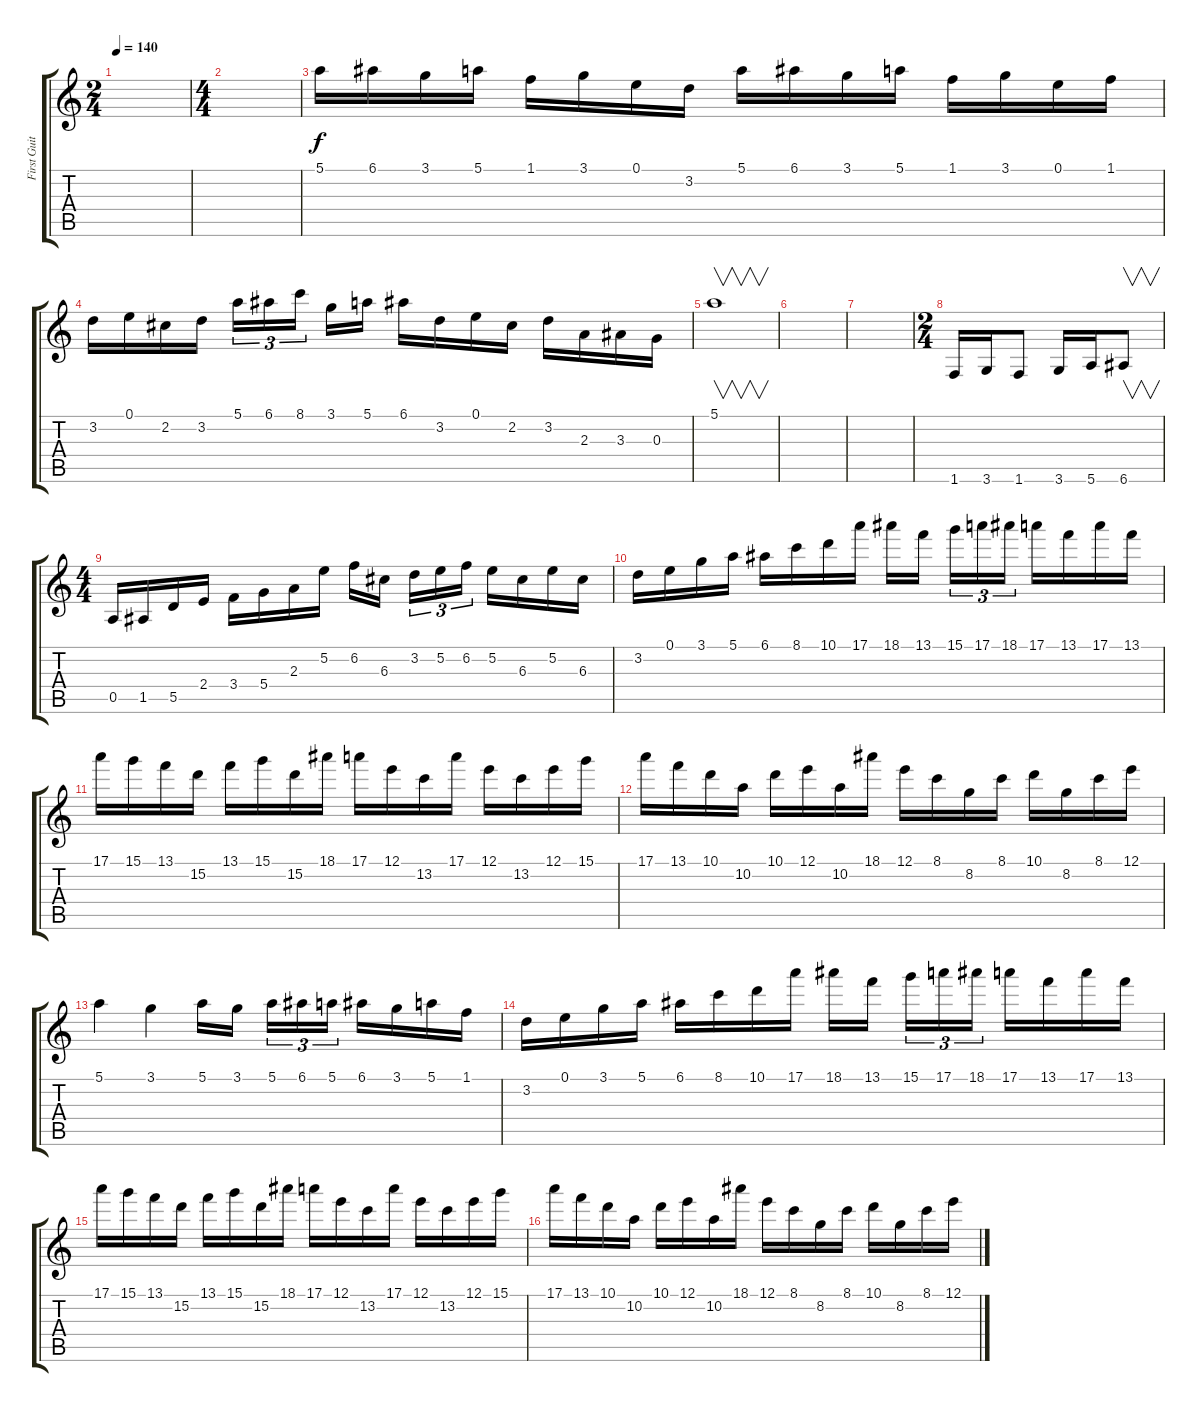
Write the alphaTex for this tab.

\track ("First Guitar" "First Guit") {instrument overdrivenguitar}
\staff {score tabs}
\tuning (E4 B3 G3 D3 A2 E2) {hide}
\ts (2 4)
\tempo 140
\tempo 120
\tempo 140
\clef g2
\ks c
|
\ts (4 4)
|
5.1.16 6.1.16 3.1.16 5.1.16 1.1.16 3.1.16 0.1.16 3.2.16 5.1.16 6.1.16 3.1.16 5.1.16 1.1.16 3.1.16 0.1.16 1.1.16 |
3.2.16 0.1.16 2.2.16 3.2.16 5.1.16{tu (3 2)} 6.1.16{tu (3 2)} 8.1.16{tu (3 2)} 3.1.16 5.1.16 6.1.16 3.2.16 0.1.16 2.2.16 3.2.16 2.3.16 3.3.16 0.3.16 |
5.1.1{v} |
|
|
\ts (2 4)
1.6.16 3.6.16 1.6.8 3.6.16 5.6.16 6.6.8{v} |
\ts (4 4)
0.5.16 1.5.16 5.5.16 2.4.16 3.4.16 5.4.16 2.3.16 5.2.16 6.2.16 6.3.16 3.2.16{tu (3 2)} 5.2.16{tu (3 2)} 6.2.16{tu (3 2)} 5.2.16 6.3.16 5.2.16 6.3.16 |
3.2.16 0.1.16 3.1.16 5.1.16 6.1.16 8.1.16 10.1.16 17.1.16 18.1.16 13.1.16 15.1.16{tu (3 2)} 17.1.16{tu (3 2)} 18.1.16{tu (3 2)} 17.1.16 13.1.16 17.1.16 13.1.16 |
17.1.16 15.1.16 13.1.16 15.2.16 13.1.16 15.1.16 15.2.16 18.1.16 17.1.16 12.1.16 13.2.16 17.1.16 12.1.16 13.2.16 12.1.16 15.1.16 |
17.1.16 13.1.16 10.1.16 10.2.16 10.1.16 12.1.16 10.2.16 18.1.16 12.1.16 8.1.16 8.2.16 8.1.16 10.1.16 8.2.16 8.1.16 12.1.16 |
5.1.4 3.1.4 5.1.16 3.1.16 5.1.16{tu (3 2)} 6.1.16{tu (3 2)} 5.1.16{tu (3 2)} 6.1.16 3.1.16 5.1.16 1.1.16 |
3.2.16 0.1.16 3.1.16 5.1.16 6.1.16 8.1.16 10.1.16 17.1.16 18.1.16 13.1.16 15.1.16{tu (3 2)} 17.1.16{tu (3 2)} 18.1.16{tu (3 2)} 17.1.16 13.1.16 17.1.16 13.1.16 |
17.1.16 15.1.16 13.1.16 15.2.16 13.1.16 15.1.16 15.2.16 18.1.16 17.1.16 12.1.16 13.2.16 17.1.16 12.1.16 13.2.16 12.1.16 15.1.16 |
17.1.16 13.1.16 10.1.16 10.2.16 10.1.16 12.1.16 10.2.16 18.1.16 12.1.16 8.1.16 8.2.16 8.1.16 10.1.16 8.2.16 8.1.16 12.1.16
